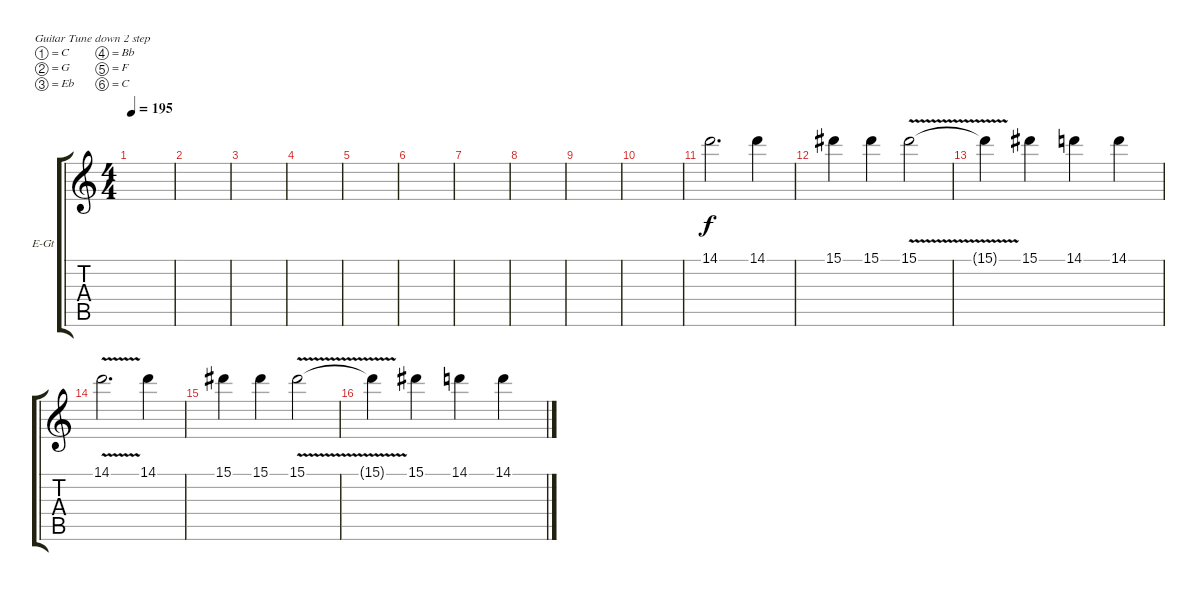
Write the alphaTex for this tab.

\defaultSystemsLayout 4
\bracketExtendMode groupsimilarinstruments
\firstSystemTrackNameOrientation horizontal
\otherSystemsTrackNameOrientation horizontal
\track ("Electric Guitar2" "E-Gt") {instrument distortionguitar}
\staff {score tabs}
\tuning (C4 G3 Eb3 Bb2 F2 C2)
\ts (4 4)
\tempo 195
\clef g2
\scale
0.333333
\ks c
|
\scale
0.333333 |
\scale
0.333333 |
\scale
0.333333 |
\scale
0.333333 |
\scale
0.333333 |
\scale
0.333333 |
\scale
0.333333 |
\scale
0.333333 |
\scale
0.333333 |
\scale
0.333333 14.1.2{d} 14.1.4 |
\scale
0.333333 15.1.4 15.1.4 15.1{v}.2 |
\scale
0.333333 15.1{v t}.4 15.1.4 14.1.4 14.1.4 |
\scale
0.257261 14.1{v}.2{d} 14.1.4 |
\scale
0.257261 15.1.4 15.1.4 15.1{v}.2 |
\scale
0.485477 15.1{v t}.4 15.1.4 14.1.4 14.1.4
